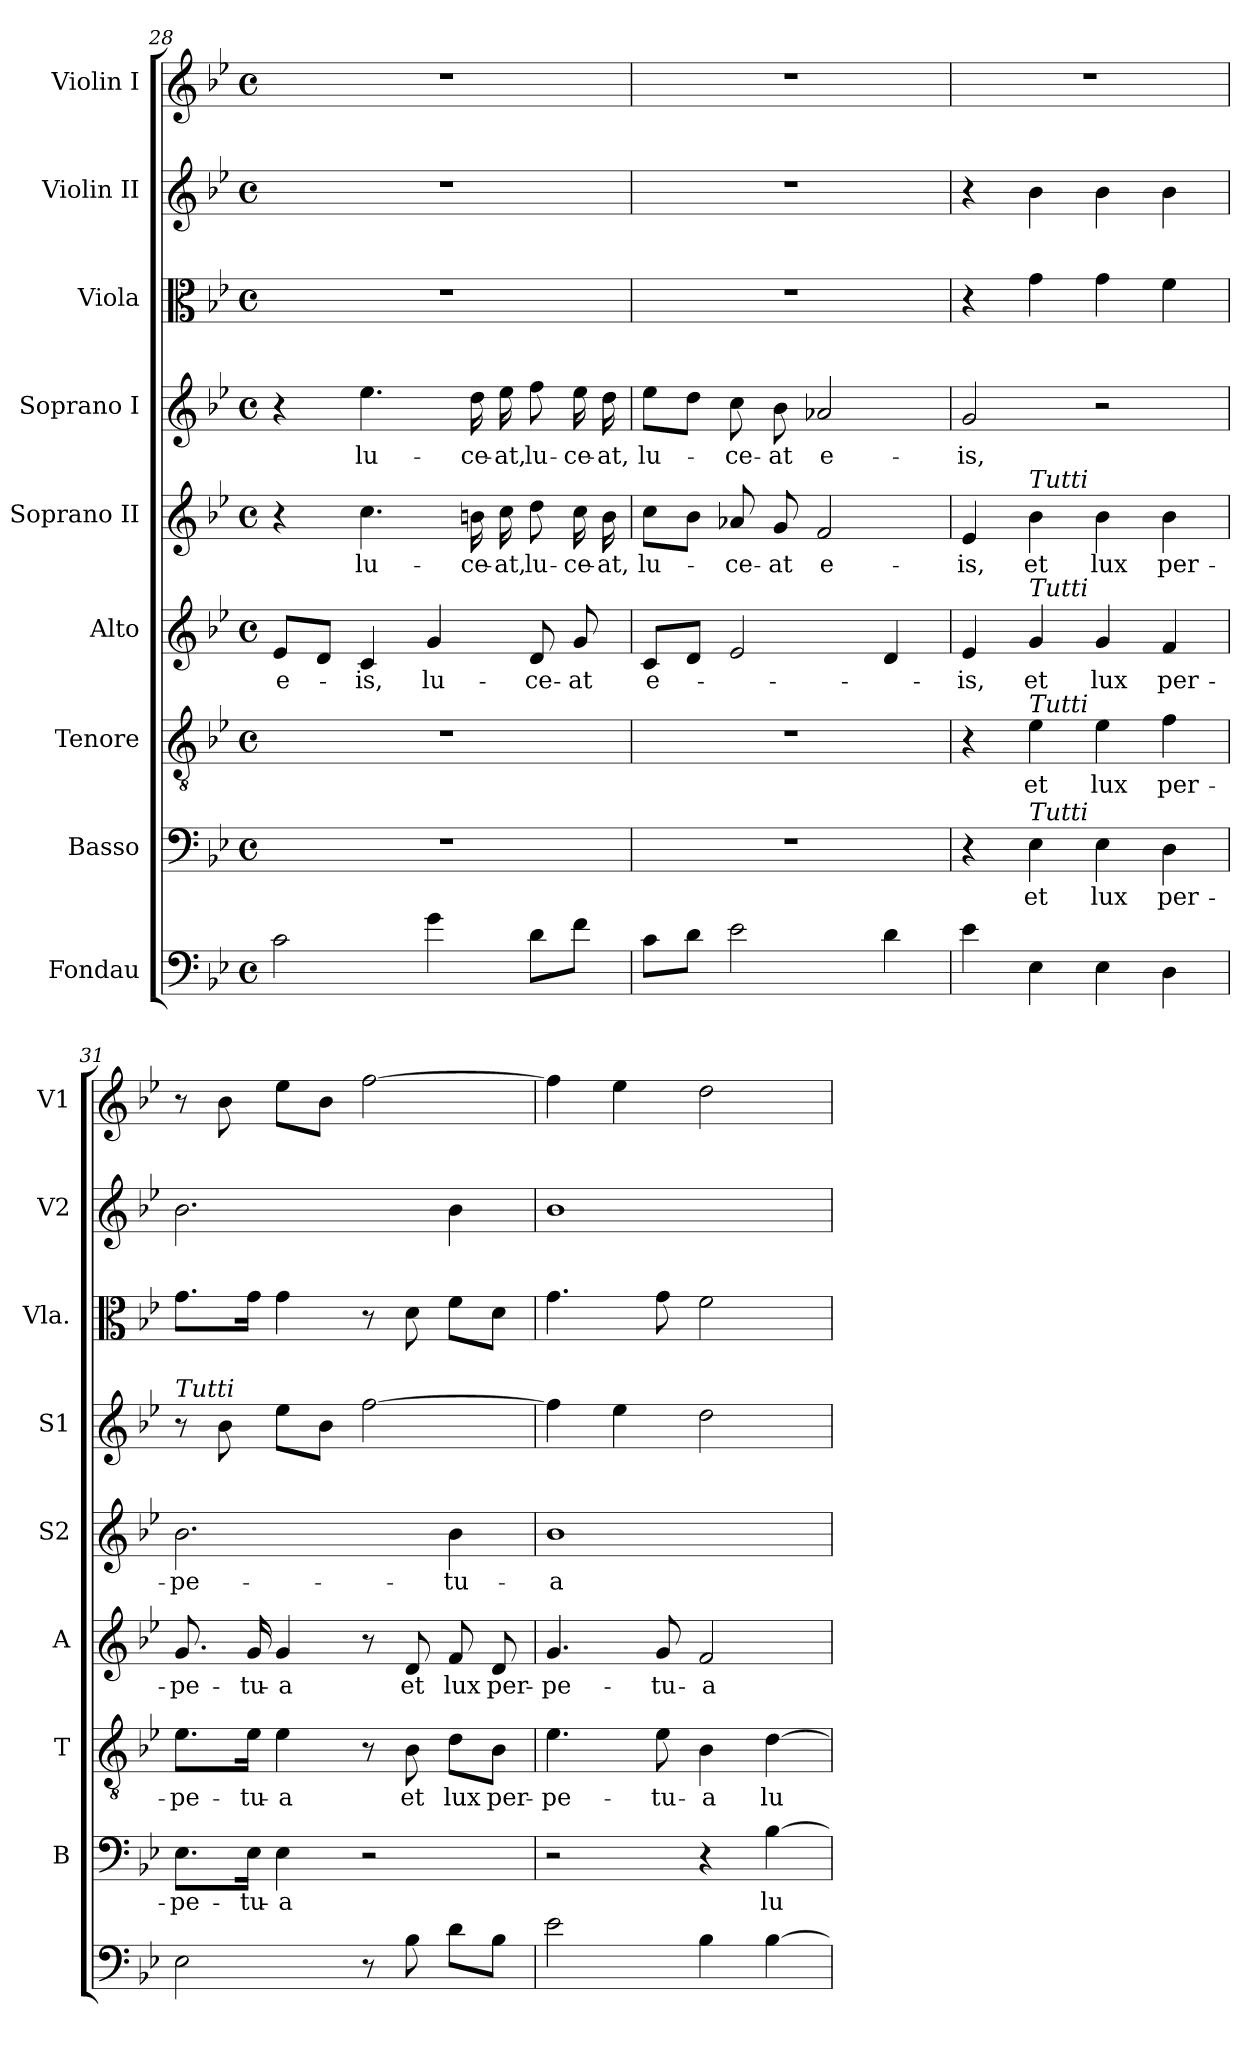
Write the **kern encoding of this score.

**kern	**kern	**text	**kern	**text	**kern	**text	**kern	**text	**kern	**text	**kern	**kern	**kern
*part9	*part8	*part8	*part7	*part7	*part6	*part6	*part5	*part5	*part4	*part4	*part3	*part2	*part1
*staff9	*staff8	*staff8	*staff7	*staff7	*staff6	*staff6	*staff5	*staff5	*staff4	*staff4	*staff3	*staff2	*staff1
*I"Fondau	*I"Basso	*	*I"Tenore	*	*I"Alto	*	*I"Soprano  II	*	*I"Soprano  I	*	*I"Viola	*I"Violin  II	*I"Violin  I
*	*I'B	*	*I'T	*	*I'A	*	*I'S2	*	*I'S1	*	*I'Vla.	*I'V2	*I'V1
*clefF4	*clefF4	*	*clefGv2	*	*clefG2	*	*clefG2	*	*clefG2	*	*clefC3	*clefG2	*clefG2
*k[b-e-]	*k[b-e-]	*	*k[b-e-]	*	*k[b-e-]	*	*k[b-e-]	*	*k[b-e-]	*	*k[b-e-]	*k[b-e-]	*k[b-e-]
*B-:	*B-:	*	*B-:	*	*B-:	*	*B-:	*	*B-:	*	*B-:	*B-:	*B-:
*M4/4	*M4/4	*	*M4/4	*	*M4/4	*	*M4/4	*	*M4/4	*	*M4/4	*M4/4	*M4/4
*met(c)	*met(c)	*	*met(c)	*	*met(c)	*	*met(c)	*	*met(c)	*	*met(c)	*met(c)	*met(c)
=28	=28	=28	=28	=28	=28	=28	=28	=28	=28	=28	=28	=28	=28
!	!	!	!	!	!	!LO:LY:b	!	!	!	!	!	!	!
2c\	1r	.	1r	.	8e-/L	e-	4r	.	4r	.	1r	1r	1r
.	.	.	.	.	8d/J	.	.	.	.	.	.	.	.
!	!	!	!	!	!	!LO:LY:b	!	!LO:LY:b	!	!LO:LY:b	!	!	!
.	.	.	.	.	4c/	-is,	4.cc\	lu-	4.ee-\	lu-	.	.	.
!	!	!	!	!	!	!LO:LY:b	!	!	!	!	!	!	!
4g\	.	.	.	.	4g/	lu-	.	.	.	.	.	.	.
!	!	!	!	!	!	!	!	!LO:LY:b	!	!LO:LY:b	!	!	!
.	.	.	.	.	.	.	16bn\	-ce-	16dd\	-ce-	.	.	.
!	!	!	!	!	!	!	!	!LO:LY:b	!	!LO:LY:b	!	!	!
.	.	.	.	.	.	.	16cc\	-at,	16ee-\	-at,	.	.	.
!	!	!	!	!	!	!LO:LY:b	!	!LO:LY:b	!	!LO:LY:b	!	!	!
8d\L	.	.	.	.	8d/	-ce-	8dd\	lu-	8ff\	lu-	.	.	.
!	!	!	!	!	!	!LO:LY:b	!	!LO:LY:b	!	!LO:LY:b	!	!	!
8f\J	.	.	.	.	8g/	-at	16cc\	-ce-	16ee-\	-ce-	.	.	.
!	!	!	!	!	!	!	!	!LO:LY:b	!	!LO:LY:b	!	!	!
.	.	.	.	.	.	.	16b\	-at,	16dd\	-at,	.	.	.
!!LO:PB:g=z
=29	=29	=29	=29	=29	=29	=29	=29	=29	=29	=29	=29	=29	=29
!	!	!	!	!	!	!LO:LY:b	!	!LO:LY:b	!	!LO:LY:b	!	!	!
8c\L	1r	.	1r	.	8c/L	e-	8cc\L	lu-	8ee-\L	lu-	1r	1r	1r
8d\J	.	.	.	.	8d/J	.	8b-\J	.	8dd\J	.	.	.	.
!	!	!	!	!	!	!	!	!LO:LY:b	!	!LO:LY:b	!	!	!
2e-\	.	.	.	.	2e-/	.	8a-X/	-ce-	8cc\	-ce-	.	.	.
!	!	!	!	!	!	!	!	!LO:LY:b	!	!LO:LY:b	!	!	!
.	.	.	.	.	.	.	8g/	-at	8b-\	-at	.	.	.
!	!	!	!	!	!	!	!	!LO:LY:b	!	!LO:LY:b	!	!	!
.	.	.	.	.	.	.	2f/	e-	2a-X/	e-	.	.	.
4d\	.	.	.	.	4d/	.	.	.	.	.	.	.	.
=30	=30	=30	=30	=30	=30	=30	=30	=30	=30	=30	=30	=30	=30
!	!	!	!	!	!	!LO:LY:b	!	!LO:LY:b	!	!LO:LY:b	!	!	!
4e-\	4r	.	4r	.	4e-/	-is,	4e-/	-is,	2g/	-is,	4r	4r	1r
!	!	!	!	!	!	!	!LO:TX:a:i:t=Tutti	!	!	!	!	!	!
!	!	!	!	!	!LO:TX:a:i:t=Tutti	!	!	!	!	!	!	!	!
!	!	!	!LO:TX:a:i:t=Tutti	!	!	!	!	!	!	!	!	!	!
!	!LO:TX:a:i:t=Tutti	!	!	!	!	!	!	!	!	!	!	!	!
!	!	!LO:LY:b	!	!LO:LY:b	!	!LO:LY:b	!	!LO:LY:b	!	!	!	!	!
4E-\	4E-\	et	4e-\	et	4g/	et	4b-\	et	.	.	4g\	4b-\	.
!	!	!LO:LY:b	!	!LO:LY:b	!	!LO:LY:b	!	!LO:LY:b	!	!	!	!	!
4E-\	4E-\	lux	4e-\	lux	4g/	lux	4b-\	lux	2r	.	4g\	4b-\	.
!	!	!LO:LY:b	!	!LO:LY:b	!	!LO:LY:b	!	!LO:LY:b	!	!	!	!	!
4D\	4D\	per-	4f\	per-	4f/	per-	4b-\	per-	.	.	4f\	4b-\	.
=31	=31	=31	=31	=31	=31	=31	=31	=31	=31	=31	=31	=31	=31
!	!	!	!	!	!	!	!	!	!LO:TX:a:i:t=Tutti	!	!	!	!
!	!	!LO:LY:b	!	!LO:LY:b	!	!LO:LY:b	!	!LO:LY:b	!	!	!	!	!
2E-\	8.E-\L	-pe-	8.e-\L	-pe-	8.g/	-pe-	2.b-\	-pe-	8r	.	8.g\L	2.b-\	8r
.	.	.	.	.	.	.	.	.	8b-\	.	.	.	8b-\
!	!	!LO:LY:b	!	!LO:LY:b	!	!LO:LY:b	!	!	!	!	!	!	!
.	16E-\Jk	-tu-	16e-\Jk	-tu-	16g/	-tu-	.	.	.	.	16g\Jk	.	.
!	!	!LO:LY:b	!	!LO:LY:b	!	!LO:LY:b	!	!	!	!	!	!	!
.	4E-\	-a	4e-\	-a	4g/	-a	.	.	8ee-\L	.	4g\	.	8ee-\L
.	.	.	.	.	.	.	.	.	8b-\J	.	.	.	8b-\J
8r	2r	.	8r	.	8r	.	.	.	[2ff\	.	8r	.	[2ff\
!	!	!	!	!LO:LY:b	!	!LO:LY:b	!	!	!	!	!	!	!
8B-\	.	.	8B-\	et	8d/	et	.	.	.	.	8d\	.	.
!	!	!	!	!LO:LY:b	!	!LO:LY:b	!	!LO:LY:b	!	!	!	!	!
8d\L	.	.	8d\L	lux	8f/	lux	4b-\	-tu-	.	.	8f\L	4b-\	.
!	!	!	!	!LO:LY:b	!	!LO:LY:b	!	!	!	!	!	!	!
8B-\J	.	.	8B-\J	per-	8d/	per-	.	.	.	.	8d\J	.	.
=32	=32	=32	=32	=32	=32	=32	=32	=32	=32	=32	=32	=32	=32
!	!	!	!	!LO:LY:b	!	!LO:LY:b	!	!LO:LY:b	!	!	!	!	!
2e-\	2r	.	4.e-\	-pe-	4.g/	-pe-	1b-	-a	4ff\]	.	4.g\	1b-	4ff\]
.	.	.	.	.	.	.	.	.	4ee-\	.	.	.	4ee-\
!	!	!	!	!LO:LY:b	!	!LO:LY:b	!	!	!	!	!	!	!
.	.	.	8e-\	-tu-	8g/	-tu-	.	.	.	.	8g\	.	.
!	!	!	!	!LO:LY:b	!	!LO:LY:b	!	!	!	!	!	!	!
4B-\	4r	.	4B-\	-a	2f/	-a	.	.	2dd\	.	2f\	.	2dd\
!	!	!LO:LY:b	!	!LO:LY:b	!	!	!	!	!	!	!	!	!
[4B-\	[4B-\	lu-	[4d\	lu-	.	.	.	.	.	.	.	.	.
=	=	=	=	=	=	=	=	=	=	=	=	=	=
*-	*-	*-	*-	*-	*-	*-	*-	*-	*-	*-	*-	*-	*-
